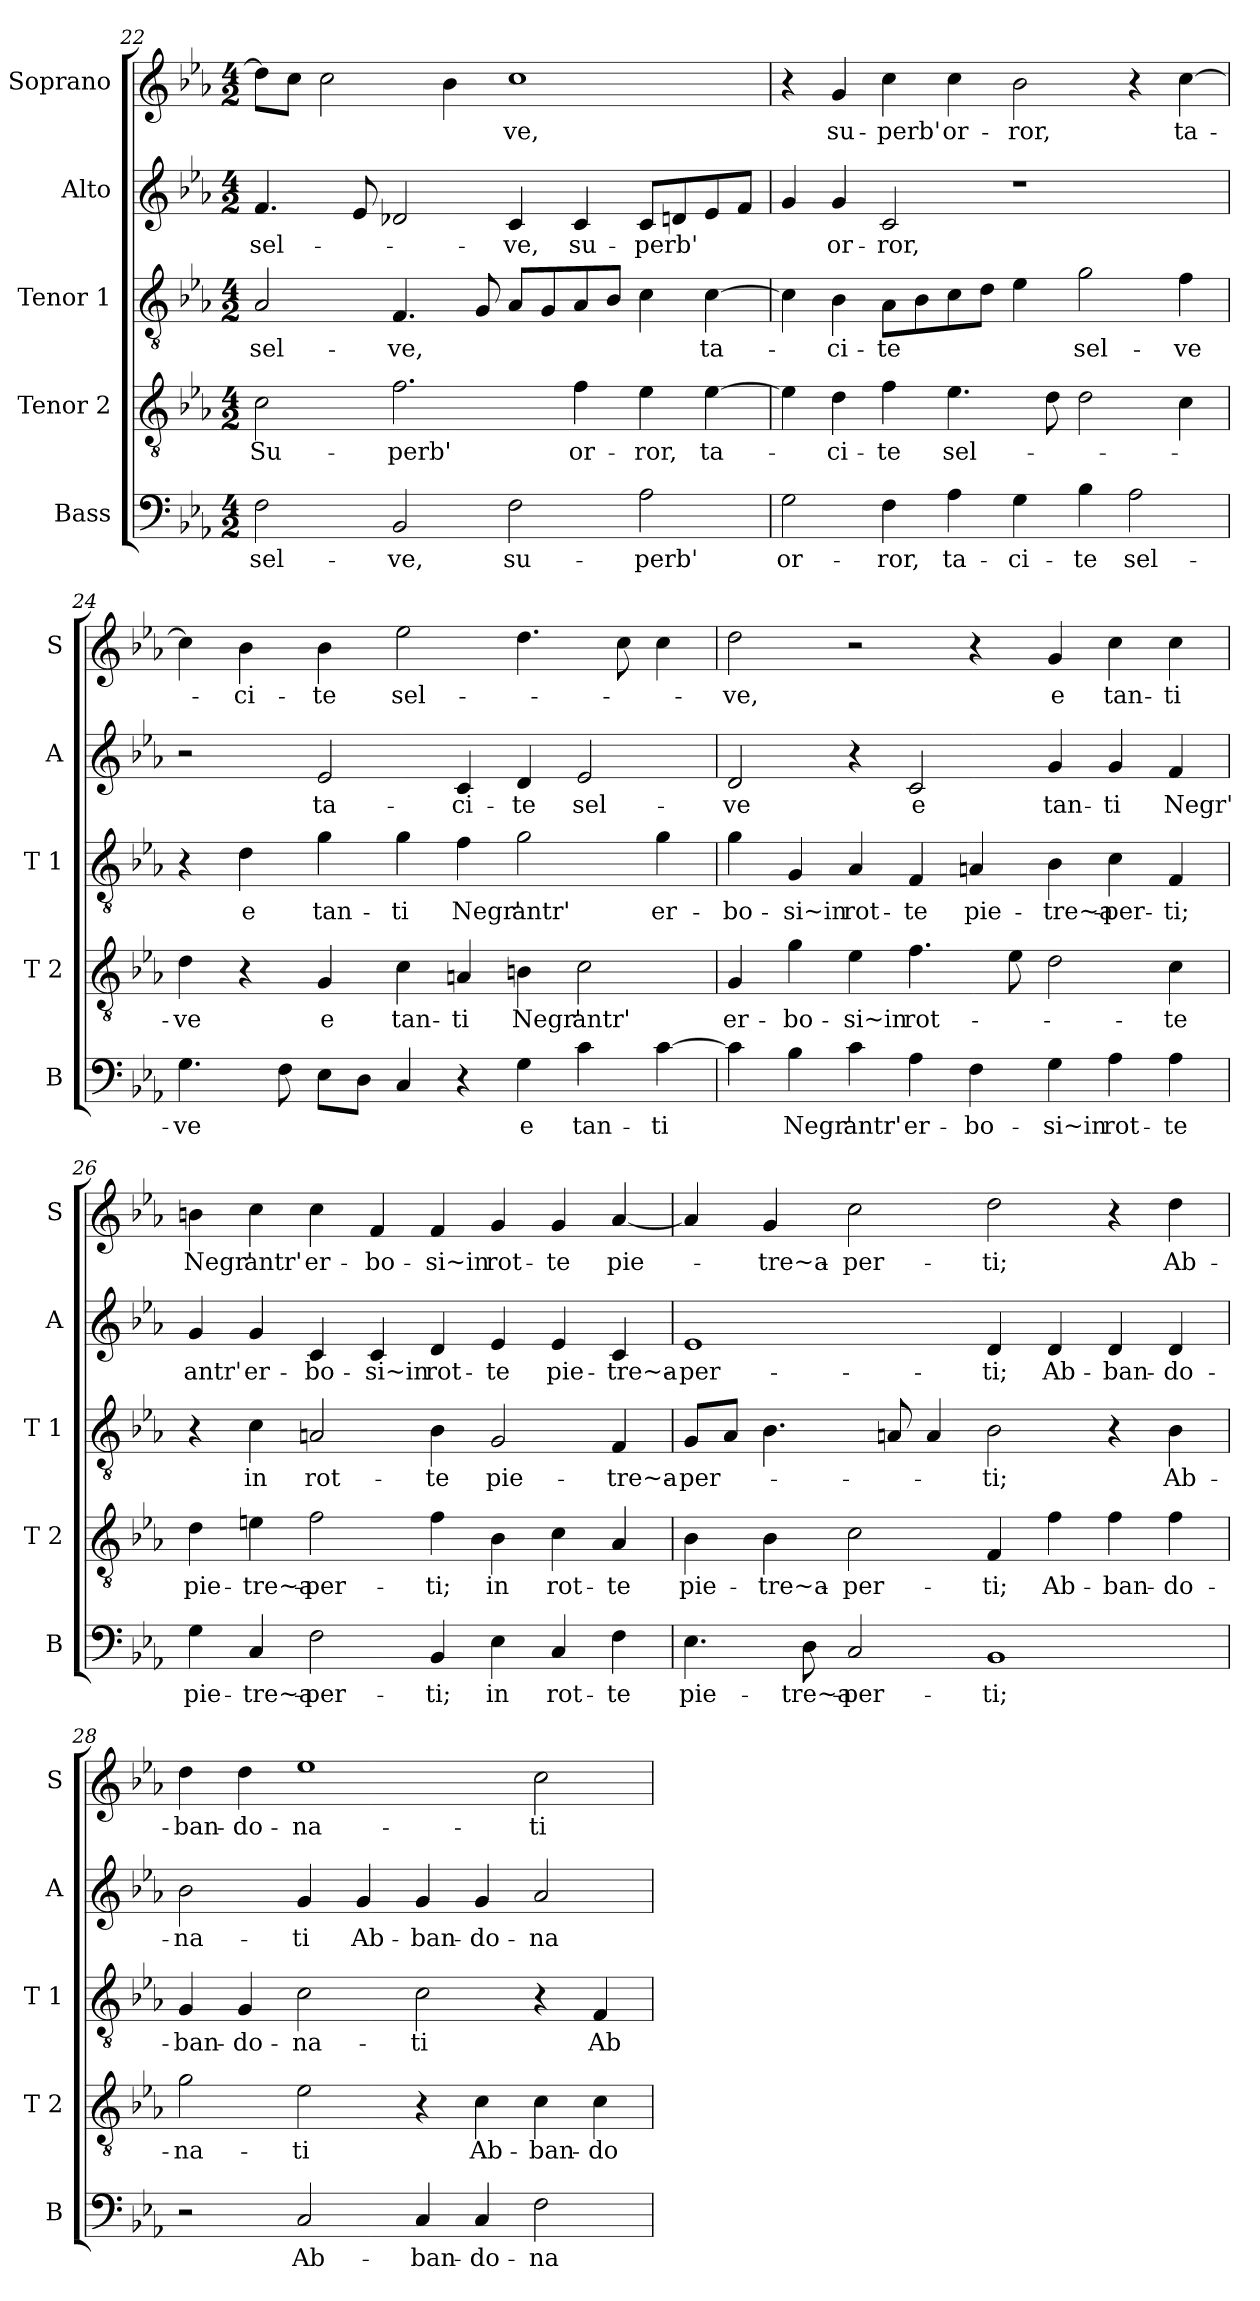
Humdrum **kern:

**kern	**text	**kern	**text	**kern	**text	**kern	**text	**kern	**text
*part5	*part5	*part4	*part4	*part3	*part3	*part2	*part2	*part1	*part1
*staff5	*staff5	*staff4	*staff4	*staff3	*staff3	*staff2	*staff2	*staff1	*staff1
*I"Bass	*	*I"Tenor 2	*	*I"Tenor 1	*	*I"Alto	*	*I"Soprano	*
*I'B	*	*I'T 2	*	*I'T 1	*	*I'A	*	*I'S	*
!!LO:LB:g=z
*clefF4	*	*clefGv2	*	*clefGv2	*	*clefG2	*	*clefG2	*
*k[b-e-a-]	*	*k[b-e-a-]	*	*k[b-e-a-]	*	*k[b-e-a-]	*	*k[b-e-a-]	*
*E-:	*	*E-:	*	*E-:	*	*E-:	*	*E-:	*
*M4/2	*	*M4/2	*	*M4/2	*	*M4/2	*	*M4/2	*
=22	=22	=22	=22	=22	=22	=22	=22	=22	=22
!	!LO:LY:b	!	!LO:LY:b	!	!LO:LY:b	!	!LO:LY:b	!	!
2F\	sel-	2c\	Su-	2A-/	sel-	4.f/	sel-	8dd-\L]	.
.	.	.	.	.	.	.	.	8cc\J	.
.	.	.	.	.	.	.	.	2cc\	.
.	.	.	.	.	.	8e-/	.	.	.
!	!LO:LY:b	!	!LO:LY:b	!	!LO:LY:b	!	!	!	!
2BB-/	-ve,	2.f\	-perb'	4.F/	-ve,	2d-X/	.	.	.
.	.	.	.	.	.	.	.	4b-\	.
.	.	.	.	8G/	.	.	.	.	.
!	!LO:LY:b	!	!	!	!	!	!LO:LY:b	!	!LO:LY:b
2F\	su-	.	.	8A-/L	.	4c/	-ve,	1cc	-ve,
.	.	.	.	8G/	.	.	.	.	.
!	!	!	!LO:LY:b	!	!	!	!LO:LY:b	!	!
.	.	4f\	or-	8A-/	.	4c/	su-	.	.
.	.	.	.	8B-/J	.	.	.	.	.
!	!LO:LY:b	!	!LO:LY:b	!	!	!	!LO:LY:b	!	!
2A-\	-perb'	4e-\	-ror,	4c\	.	8c/L	-perb'	.	.
.	.	.	.	.	.	8dn/	.	.	.
!	!	!	!LO:LY:b	!	!LO:LY:b	!	!	!	!
.	.	[4e-\	ta-	[4c\	ta-	8e-/	.	.	.
.	.	.	.	.	.	8f/J	.	.	.
=23	=23	=23	=23	=23	=23	=23	=23	=23	=23
!	!LO:LY:b	!	!	!	!	!	!	!	!
2G\	or-	4e-\]	.	4c\]	.	4g/	.	4r	.
!	!	!	!LO:LY:b	!	!LO:LY:b	!	!LO:LY:b	!	!LO:LY:b
.	.	4d\	-ci-	4B-\	-ci-	4g/	or-	4g/	su-
!	!LO:LY:b	!	!LO:LY:b	!	!LO:LY:b	!	!LO:LY:b	!	!LO:LY:b
4F\	-ror,	4f\	-te	8A-\L	-te	2c/	-ror,	4cc\	-perb'
.	.	.	.	8B-\	.	.	.	.	.
!	!LO:LY:b	!	!LO:LY:b	!	!	!	!	!	!LO:LY:b
4A-\	ta-	4.e-\	sel-	8c\	.	.	.	4cc\	or-
.	.	.	.	8d\J	.	.	.	.	.
!	!LO:LY:b	!	!	!	!	!	!	!	!LO:LY:b
4G\	-ci-	.	.	4e-\	.	1r	.	2b-\	-ror,
.	.	8d\	.	.	.	.	.	.	.
!	!LO:LY:b	!	!	!	!LO:LY:b	!	!	!	!
4B-\	-te	2d\	.	2g\	sel-	.	.	.	.
!	!LO:LY:b	!	!	!	!	!	!	!	!
2A-\	sel-	.	.	.	.	.	.	4r	.
!	!	!	!	!	!LO:LY:b	!	!	!	!LO:LY:b
.	.	4c\	.	4f\	-ve	.	.	[4cc\	ta-
=24	=24	=24	=24	=24	=24	=24	=24	=24	=24
!	!LO:LY:b	!	!LO:LY:b	!	!	!	!	!	!
4.G\	-ve	4d\	-ve	4r	.	2r	.	4cc\]	.
!	!	!	!	!	!LO:LY:b	!	!	!	!LO:LY:b
.	.	4r	.	4d\	e	.	.	4b-\	-ci-
8F\	.	.	.	.	.	.	.	.	.
!	!	!	!LO:LY:b	!	!LO:LY:b	!	!LO:LY:b	!	!LO:LY:b
8E-\L	.	4G/	e	4g\	tan-	2e-/	ta-	4b-\	-te
8D\J	.	.	.	.	.	.	.	.	.
!	!	!	!LO:LY:b	!	!LO:LY:b	!	!	!	!LO:LY:b
4C/	.	4c\	tan-	4g\	-ti	.	.	2ee-\	sel-
!	!	!	!LO:LY:b	!	!LO:LY:b	!	!LO:LY:b	!	!
4r	.	4An/	-ti	4f\	Negr'	4c/	-ci-	.	.
!	!LO:LY:b	!	!LO:LY:b	!	!LO:LY:b	!	!LO:LY:b	!	!
4G\	e	4Bn\	Negr'	2g\	antr'	4d/	-te	4.dd\	.
!	!LO:LY:b	!	!LO:LY:b	!	!	!	!LO:LY:b	!	!
4c\	tan-	2c\	antr'	.	.	2e-/	sel-	.	.
.	.	.	.	.	.	.	.	8cc\	.
!	!LO:LY:b	!	!	!	!LO:LY:b	!	!	!	!
[4c\	-ti	.	.	4g\	er-	.	.	4cc\	.
!!LO:PB:g=z
=25	=25	=25	=25	=25	=25	=25	=25	=25	=25
!	!	!	!LO:LY:b	!	!LO:LY:b	!	!LO:LY:b	!	!LO:LY:b
4c\]	.	4G/	er-	4g\	-bo-	2d/	-ve	2dd\	-ve,
!	!LO:LY:b	!	!LO:LY:b	!	!LO:LY:b	!	!	!	!
4B-\	Negr'	4g\	-bo-	4G/	-si~in	.	.	.	.
!	!LO:LY:b	!	!LO:LY:b	!	!LO:LY:b	!	!	!	!
4c\	antr'	4e-\	-si~in	4A-/	rot-	4r	.	2r	.
!	!LO:LY:b	!	!LO:LY:b	!	!LO:LY:b	!	!LO:LY:b	!	!
4A-\	er-	4.f\	rot-	4F/	-te	2c/	e	.	.
!	!LO:LY:b	!	!	!	!LO:LY:b	!	!	!	!
4F\	-bo-	.	.	4An/	pie-	.	.	4r	.
.	.	8e-\	.	.	.	.	.	.	.
!	!LO:LY:b	!	!	!	!LO:LY:b	!	!LO:LY:b	!	!LO:LY:b
4G\	-si~in	2d\	.	4B-\	-tre~a-	4g/	tan-	4g/	e
!	!LO:LY:b	!	!	!	!LO:LY:b	!	!LO:LY:b	!	!LO:LY:b
4A-\	rot-	.	.	4c\	-per-	4g/	-ti	4cc\	tan-
!	!LO:LY:b	!	!LO:LY:b	!	!LO:LY:b	!	!LO:LY:b	!	!LO:LY:b
4A-\	-te	4c\	-te	4F/	-ti;	4f/	Negr'	4cc\	-ti
=26	=26	=26	=26	=26	=26	=26	=26	=26	=26
!	!LO:LY:b	!	!LO:LY:b	!	!	!	!LO:LY:b	!	!LO:LY:b
4G\	pie-	4d\	pie-	4r	.	4g/	antr'	4bn\	Negr'
!	!LO:LY:b	!	!LO:LY:b	!	!LO:LY:b	!	!LO:LY:b	!	!LO:LY:b
4C/	-tre~a-	4en\	-tre~a-	4c\	in	4g/	er-	4cc\	antr'
!	!LO:LY:b	!	!LO:LY:b	!	!LO:LY:b	!	!LO:LY:b	!	!LO:LY:b
2F\	-per-	2f\	-per-	2An/	rot-	4c/	-bo-	4cc\	er-
!	!	!	!	!	!	!	!LO:LY:b	!	!LO:LY:b
.	.	.	.	.	.	4c/	-si~in	4f/	-bo-
!	!LO:LY:b	!	!LO:LY:b	!	!LO:LY:b	!	!LO:LY:b	!	!LO:LY:b
4BB-/	-ti;	4f\	-ti;	4B-\	-te	4d/	rot-	4f/	-si~in
!	!LO:LY:b	!	!LO:LY:b	!	!LO:LY:b	!	!LO:LY:b	!	!LO:LY:b
4E-\	in	4B-\	in	2G/	pie-	4e-/	-te	4g/	rot-
!	!LO:LY:b	!	!LO:LY:b	!	!	!	!LO:LY:b	!	!LO:LY:b
4C/	rot-	4c\	rot-	.	.	4e-/	pie-	4g/	-te
!	!LO:LY:b	!	!LO:LY:b	!	!LO:LY:b	!	!LO:LY:b	!	!LO:LY:b
4F\	-te	4A-/	-te	4F/	-tre~a-	4c/	-tre~a-	[4a-/	pie-
=27	=27	=27	=27	=27	=27	=27	=27	=27	=27
!	!LO:LY:b	!	!LO:LY:b	!	!LO:LY:b	!	!LO:LY:b	!	!
4.E-\	pie-	4B-\	pie-	8G/L	-per-	1e-	-per-	4a-/]	.
.	.	.	.	8A-/J	.	.	.	.	.
!	!	!	!LO:LY:b	!	!	!	!	!	!LO:LY:b
.	.	4B-\	-tre~a-	4.B-\	.	.	.	4g/	-tre~a-
!	!LO:LY:b	!	!	!	!	!	!	!	!
8D\	-tre~a-	.	.	.	.	.	.	.	.
!	!LO:LY:b	!	!LO:LY:b	!	!	!	!	!	!LO:LY:b
2C/	-per-	2c\	-per-	.	.	.	.	2cc\	-per-
.	.	.	.	8An/	.	.	.	.	.
.	.	.	.	4A/	.	.	.	.	.
!	!LO:LY:b	!	!LO:LY:b	!	!LO:LY:b	!	!LO:LY:b	!	!LO:LY:b
1BB-	-ti;	4F/	-ti;	2B-\	-ti;	4d/	-ti;	2dd\	-ti;
!	!	!	!LO:LY:b	!	!	!	!LO:LY:b	!	!
.	.	4f\	Ab-	.	.	4d/	Ab-	.	.
!	!	!	!LO:LY:b	!	!	!	!LO:LY:b	!	!
.	.	4f\	-ban-	4r	.	4d/	-ban-	4r	.
!	!	!	!LO:LY:b	!	!LO:LY:b	!	!LO:LY:b	!	!LO:LY:b
.	.	4f\	-do-	4B-\	Ab-	4d/	-do-	4dd\	Ab-
!!LO:LB:g=z
=28	=28	=28	=28	=28	=28	=28	=28	=28	=28
!	!	!	!LO:LY:b	!	!LO:LY:b	!	!LO:LY:b	!	!LO:LY:b
2r	.	2g\	-na-	4G/	-ban-	2b-\	-na-	4dd\	-ban-
!	!	!	!	!	!LO:LY:b	!	!	!	!LO:LY:b
.	.	.	.	4G/	-do-	.	.	4dd\	-do-
!	!LO:LY:b	!	!LO:LY:b	!	!LO:LY:b	!	!LO:LY:b	!	!LO:LY:b
2C/	Ab-	2e-\	-ti	2c\	-na-	4g/	-ti	1ee-	-na-
!	!	!	!	!	!	!	!LO:LY:b	!	!
.	.	.	.	.	.	4g/	Ab-	.	.
!	!LO:LY:b	!	!	!	!LO:LY:b	!	!LO:LY:b	!	!
4C/	-ban-	4r	.	2c\	-ti	4g/	-ban-	.	.
!	!LO:LY:b	!	!LO:LY:b	!	!	!	!LO:LY:b	!	!
4C/	-do-	4c\	Ab-	.	.	4g/	-do-	.	.
!	!LO:LY:b	!	!LO:LY:b	!	!	!	!LO:LY:b	!	!LO:LY:b
2F\	-na-	4c\	-ban-	4r	.	2a-/	-na-	2cc\	-ti
!	!	!	!LO:LY:b	!	!LO:LY:b	!	!	!	!
.	.	4c\	-do-	4F/	Ab-	.	.	.	.
=	=	=	=	=	=	=	=	=	=
*-	*-	*-	*-	*-	*-	*-	*-	*-	*-
